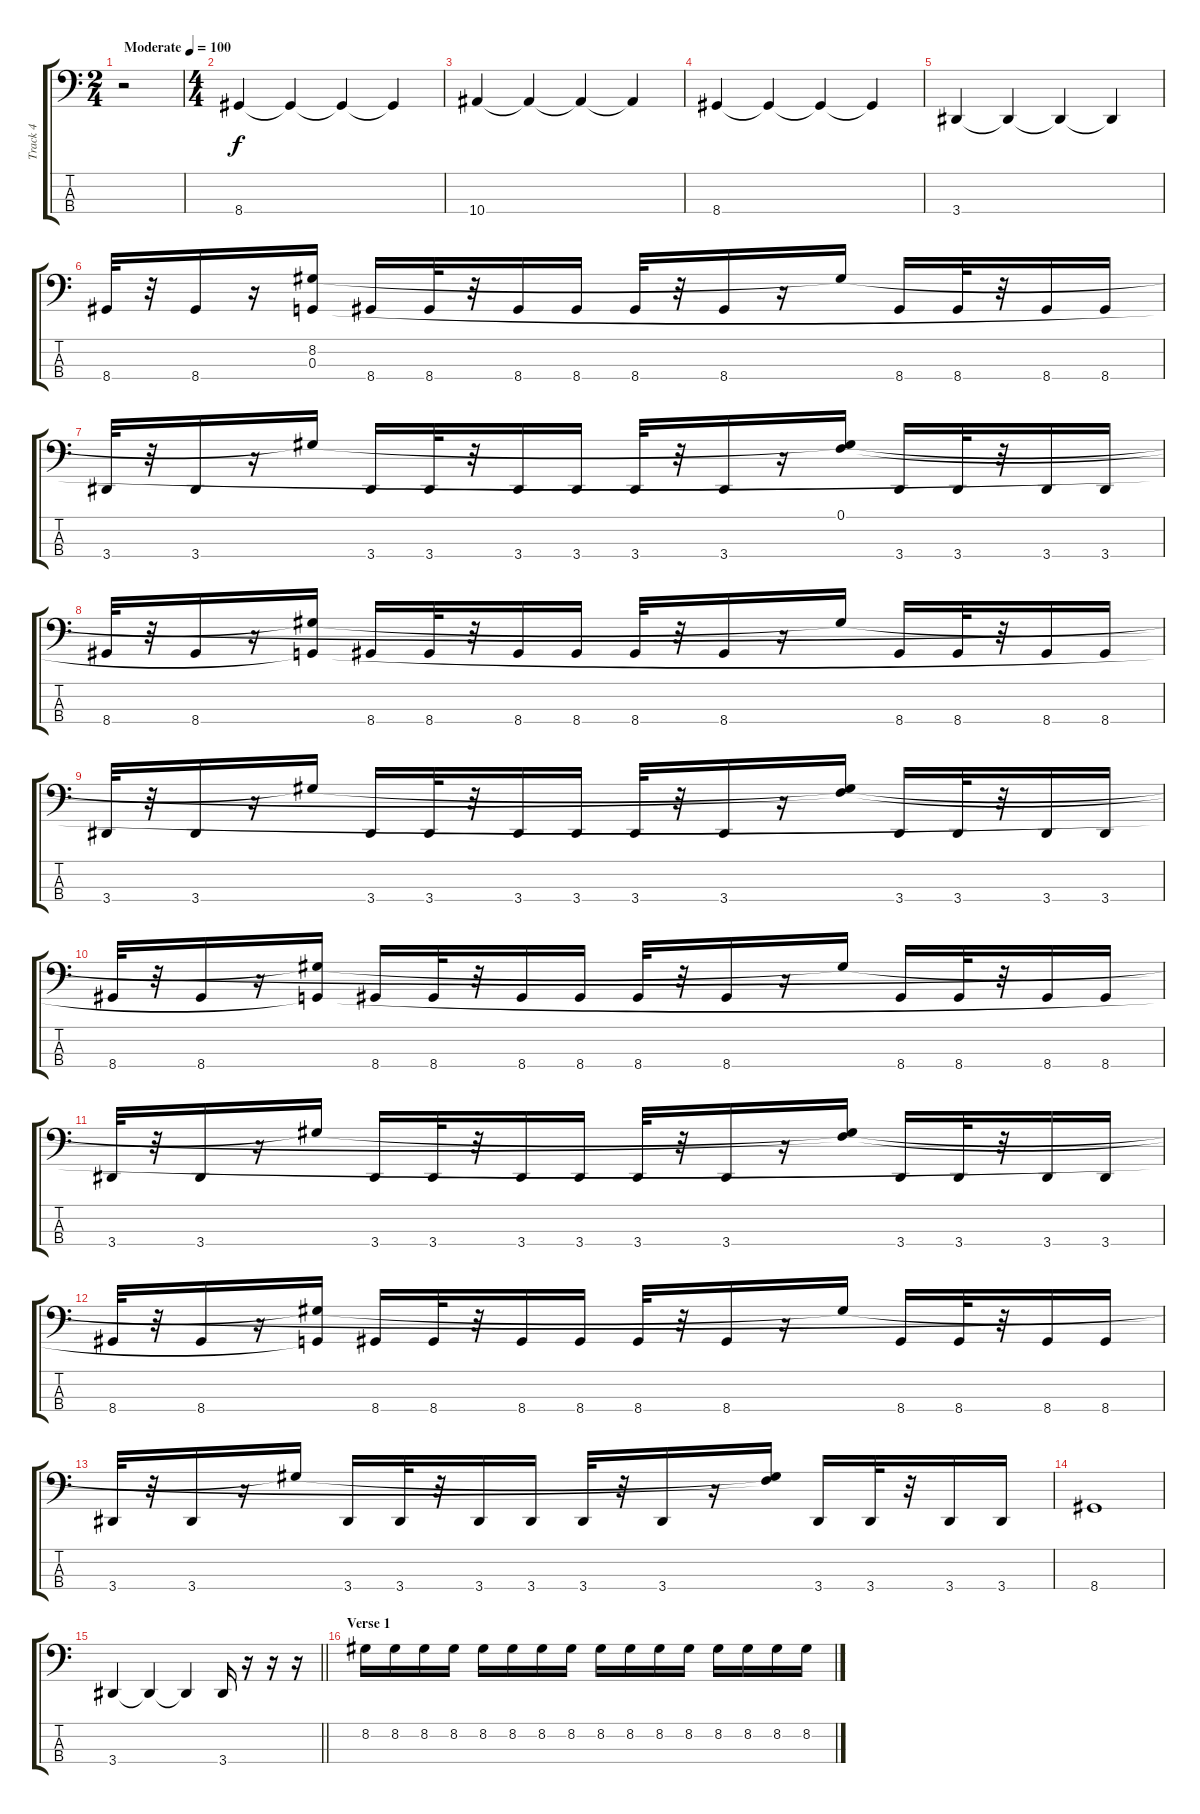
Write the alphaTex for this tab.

\track ("Track 4" "Track 4") {instrument electricbasspick}
\staff {score tabs}
\tuning (F2 C2 G1 C1) {hide}
\ts (2 4)
\tempo (100 "Moderate")
\clef f4
\ks c
r.2{dy f instrument electricbasspick} |
\ts (4 4)
8.4.4 8.4{t}.4 8.4{t}.4 8.4{t}.4 |
10.4.4 10.4{t}.4 10.4{t}.4 10.4{t}.4 |
8.4.4 8.4{t}.4 8.4{t}.4 8.4{t}.4 |
3.4.4 3.4{t}.4 3.4{t}.4 3.4{t}.4 |
8.4.32 r.32 8.4.16 r.16 (8.2 0.3).16 8.4.16 8.4.32 r.32 8.4.16 8.4.16 8.4.32 r.32 8.4.16 r.16 8.2{t}.16 8.4.16 8.4.32 r.32 8.4.16 8.4.16 |
3.4.32 r.32 3.4.16 r.16 8.2{t}.16 3.4.16 3.4.32 r.32 3.4.16 3.4.16 3.4.32 r.32 3.4.16 r.16 (0.1 8.2{t}).16 3.4.16 3.4.32 r.32 3.4.16 3.4.16 |
8.4.32 r.32 8.4.16 r.16 (8.2{t} 0.3{t}).16 8.4.16 8.4.32 r.32 8.4.16 8.4.16 8.4.32 r.32 8.4.16 r.16 8.2{t}.16 8.4.16 8.4.32 r.32 8.4.16 8.4.16 |
3.4.32 r.32 3.4.16 r.16 8.2{t}.16 3.4.16 3.4.32 r.32 3.4.16 3.4.16 3.4.32 r.32 3.4.16 r.16 (0.1{t} 8.2{t}).16 3.4.16 3.4.32 r.32 3.4.16 3.4.16 |
8.4.32 r.32 8.4.16 r.16 (8.2{t} 0.3{t}).16 8.4.16 8.4.32 r.32 8.4.16 8.4.16 8.4.32 r.32 8.4.16 r.16 8.2{t}.16 8.4.16 8.4.32 r.32 8.4.16 8.4.16 |
3.4.32 r.32 3.4.16 r.16 8.2{t}.16 3.4.16 3.4.32 r.32 3.4.16 3.4.16 3.4.32 r.32 3.4.16 r.16 (0.1{t} 8.2{t}).16 3.4.16 3.4.32 r.32 3.4.16 3.4.16 |
8.4.32 r.32 8.4.16 r.16 (8.2{t} 0.3{t}).16 8.4.16 8.4.32 r.32 8.4.16 8.4.16 8.4.32 r.32 8.4.16 r.16 8.2{t}.16 8.4.16 8.4.32 r.32 8.4.16 8.4.16 |
3.4.32 r.32 3.4.16 r.16 8.2{t}.16 3.4.16 3.4.32 r.32 3.4.16 3.4.16 3.4.32 r.32 3.4.16 r.16 (0.1{t} 8.2{t}).16 3.4.16 3.4.32 r.32 3.4.16 3.4.16 |
8.4.1 |
\barLineRight lightlight
3.4.4 3.4{t}.4 3.4{t}.4 3.4.16 r.16 r.16 r.16 |
\section ("" "Verse 1")
8.2.16 8.2.16 8.2.16 8.2.16 8.2.16 8.2.16 8.2.16 8.2.16 8.2.16 8.2.16 8.2.16 8.2.16 8.2.16 8.2.16 8.2.16 8.2.16
